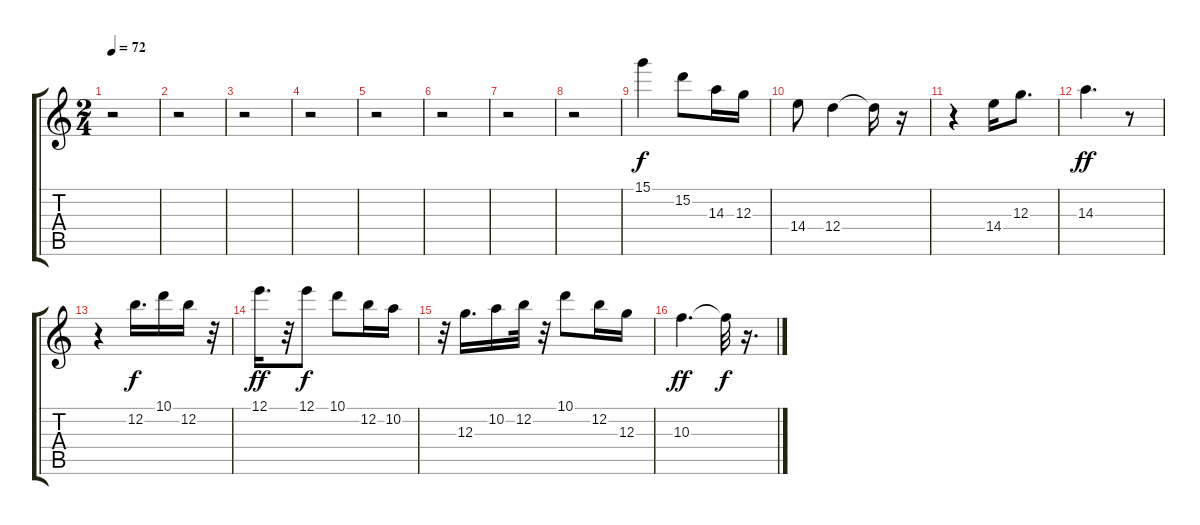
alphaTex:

\track "" {instrument acousticguitarnylon}
\staff {score tabs}
\tuning (E4 B3 G3 D3 A2 E2) {hide}
\ts (2 4)
\tempo 72
\clef g2
\ks c
r.2{dy f} |
r.2 |
r.2 |
r.2 |
r.2 |
r.2 |
r.2 |
r.2 |
15.1.4 15.2.8 14.3.16 12.3.16 |
14.4.8 12.4.4 12.4{t}.16 r.16 |
r.4 14.4.16 12.3.8{d} |
14.3.4{d dy ff} r.8 |
r.4 12.2.16{d dy f} 10.1.16 12.2.16 r.32 |
12.1.16{d dy ff} r.32 12.1.8{dy f} 10.1.8 12.2.16 10.2.16 |
r.32 12.3.16{d} 10.2.16 12.2.32 r.32 10.1.8 12.2.16 12.3.16 |
10.3.4{d dy ff} 10.3{t}.32{dy f} r.16{d}
